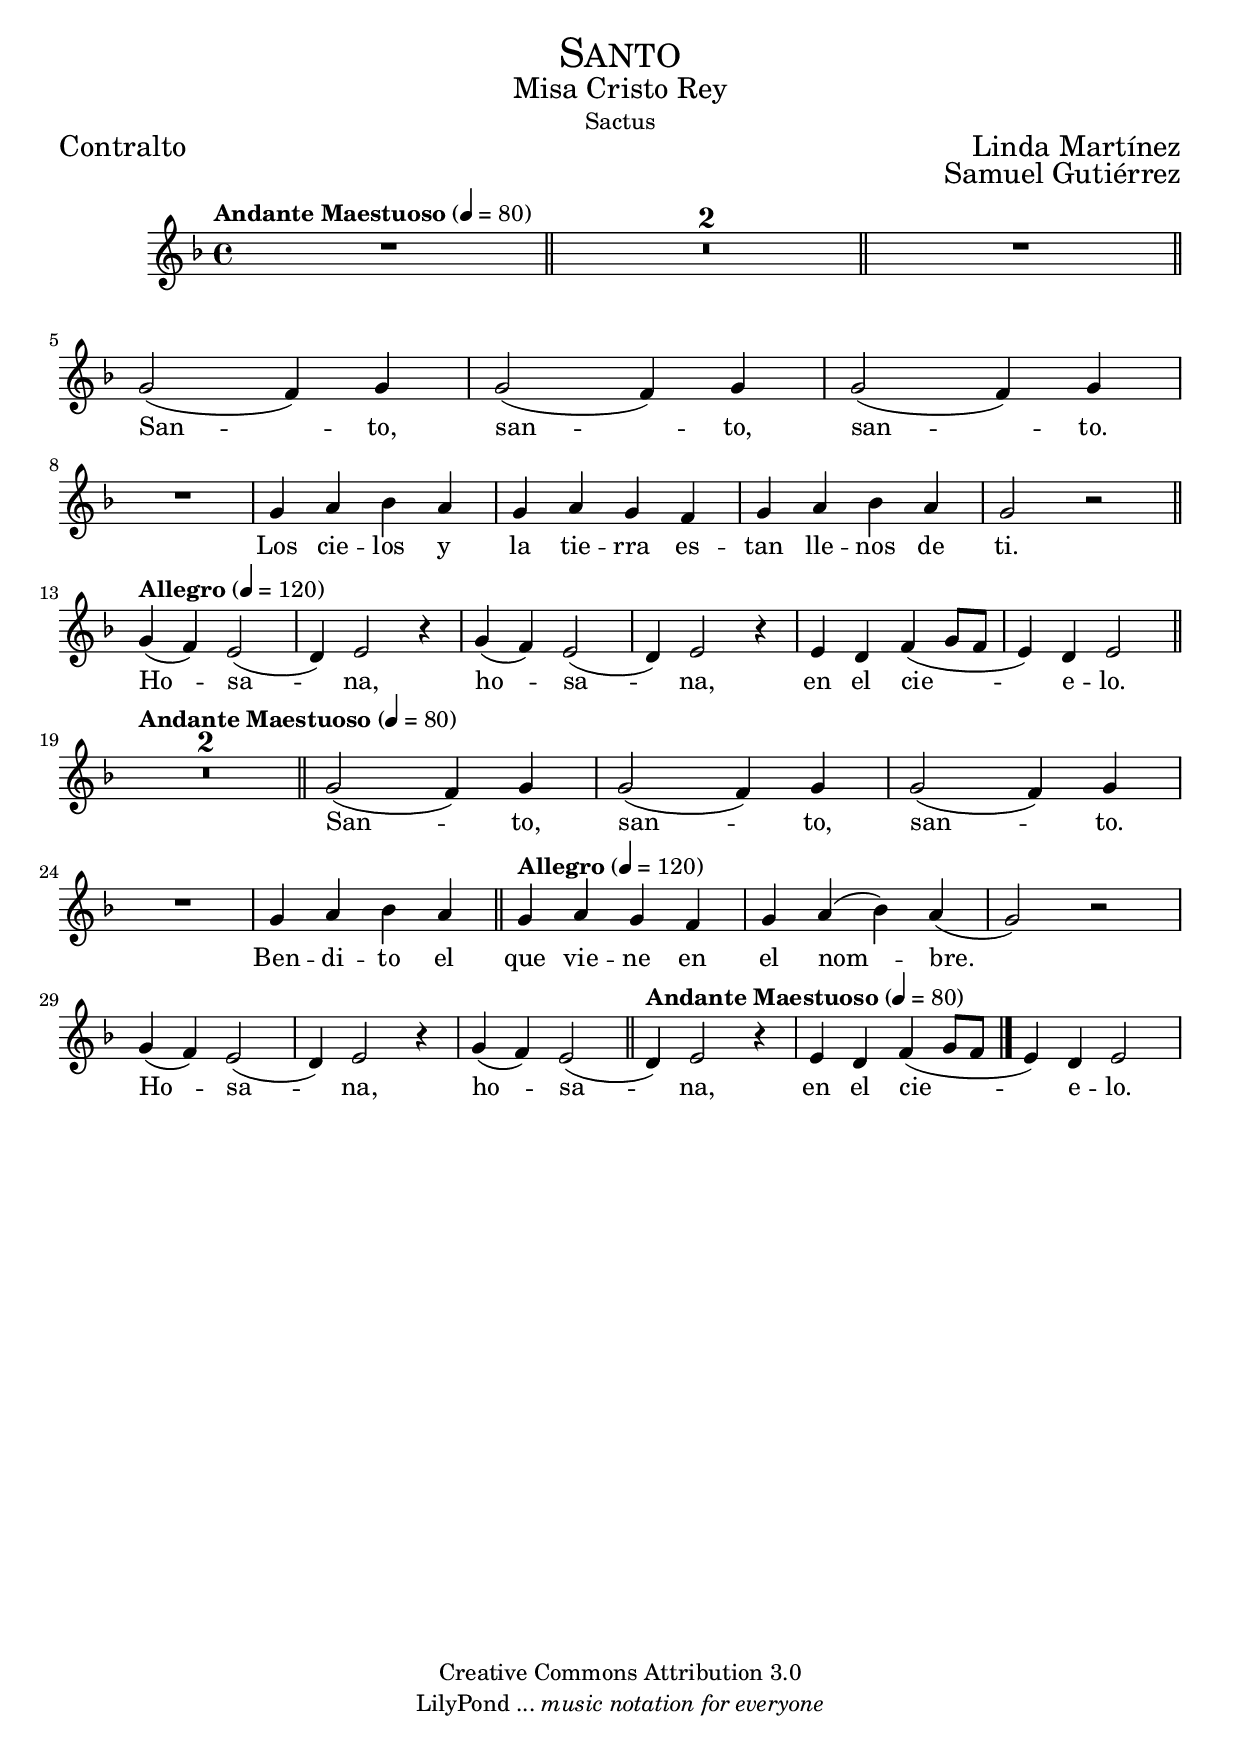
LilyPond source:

% ****************************************************************
%   Santo - Renaissance way melody
%	Music and accompaniment by serachsam
% ****************************************************************
\language "espanol"
\version "2.23.2"

% --- Global parameters
particle = 1
jump = \break

% --- Includes
\include "global.ily"
alto_music = \relative do' {
  \compressEmptyMeasures

  R1*3 |
  R1 | #(if (= particle 1) jump "") % 4
  sol'2( fa4) sol |
  sol2( fa4) sol |
  sol2( fa4) sol | #(if (= particle 1) jump "") % 7s
  R1 |
  sol4 la sib la |
  sol la sol fa |
  sol4 la sib la |
  sol2 r | #(if (= particle 1) jump "") % 12
  sol4( fa) mi2( |
  re4) mi2 r4 |
  sol4( fa) mi2( |
  re4) mi2 r4 |
  mi4 re fa4( sol8 fa |
  mi4) re mi2 | #(if (= particle 1) jump "") % 18
  R1*2 |
  sol2( fa4) sol |
  sol2( fa4) sol |
  sol2( fa4) sol | #(if (= particle 1) jump "") % 23
  R1 |
  sol4 la sib la |
  sol la sol fa |
  sol4 la( sib) la( |
  sol2) r | #(if (= particle 1) jump "") % 28
  sol4( fa) mi2( |
  re4) mi2 r4 |
  sol4( fa) mi2( |
  re4) mi2 r4 |
  mi4 re fa4( sol8 fa |
  mi4) re mi2 |
}

alto_lyrics = \lyricmode {
    San -- to, san -- to, san -- to.
    Los cie -- los y la tie -- rra es -- tan lle -- nos de ti.
    Ho -- sa -- na, ho -- sa -- na, en el cie -- e -- lo.

    San -- to, san -- to, san -- to.
    Ben -- di -- to el que vie -- ne en el nom -- bre.
    Ho -- sa -- na, ho -- sa -- na, en el cie -- e -- lo.
}


% --- Global size
% #(set-global-staff-size 20)

% --- Header
\markup { \fill-line { \center-column { \fontsize #5 \smallCaps "Santo" \fontsize #2 "Misa Cristo Rey" "Sactus" } } }
\markup { \fill-line { \fontsize #2 "Contralto" \right-column { \fontsize #2 "Linda Martínez" } } }
\markup { \fill-line { " " \center-column { \fontsize #2 "Samuel Gutiérrez" } } }
\header {
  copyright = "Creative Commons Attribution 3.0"
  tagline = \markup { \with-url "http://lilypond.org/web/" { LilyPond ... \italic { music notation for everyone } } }
  breakbefore = ##t
}

% --- Music

% --- Harmony

\score {
  <<
    \new Staff <<
      \set Staff.midiInstrument = #"choir aahs"
      \set Staff.midiMaximumVolume = #1.5

      \new Voice = "alto" <<
        \global \alto_music
      >>
      \new Lyrics = "alto"
      \context Lyrics = "alto" \lyricsto "alto" \alto_lyrics
    >>
  >>
  \midi { }
  \layout { }
}

% --- Paper
\paper{
  #(set-default-paper-size "letter")
  page-breaking = #ly:page-turn-breaking
}
